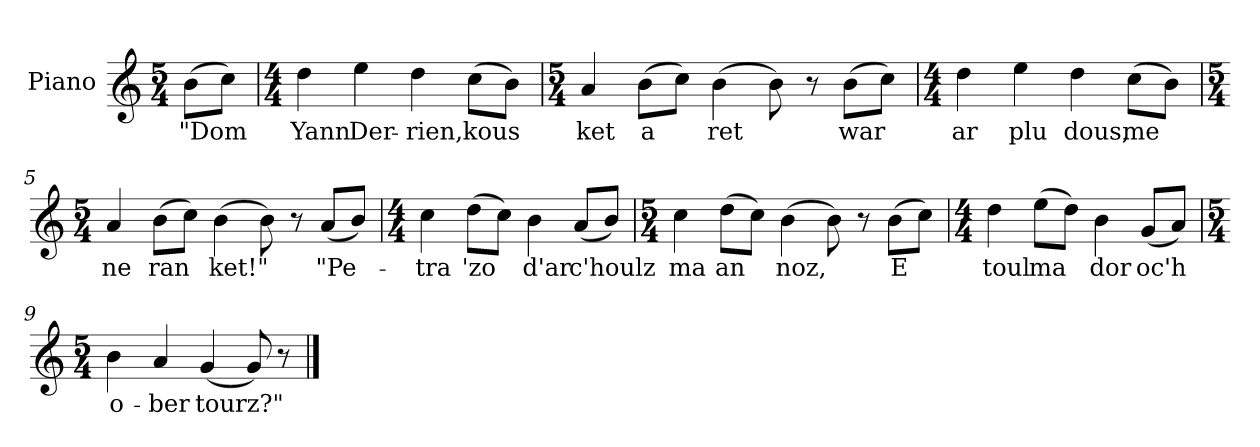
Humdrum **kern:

**kern	**text
*part1	*part1
*staff1	*staff1
*I"Piano	*
*I'Pno.	*
*clefG2	*
*k[]	*
*M5/4	*
=1	=1
(>8b\L	"Dom
8cc\J)	.
=2	=2
*M4/4	*
4dd\	Yann
4ee\	Der-
4dd\	-rien,
(>8cc\L	kous
8b\J)	.
=3	=3
*M5/4	*
4a/	ket
(>8b\L	a
8cc\J)	.
(>4b\	ret
8b\)	.
8r	.
(>8b\L	war
8cc\J)	.
=4	=4
*M4/4	*
4dd\	ar
4ee\	plu
4dd\	dous,
(>8cc\L	me
8b\J)	.
=5	=5
*M5/4	*
4a/	ne
(>8b\L	ran
8cc\J)	.
(>4b\	ket!"
8b\)	.
8r	.
(<8a/L	"Pe-
8b/J)	.
=6	=6
*M4/4	*
4cc\	tra
(>8dd\L	'zo
8cc\J)	.
4b\	d'ar
(<8a/L	c'houlz
8b/J)	.
=7	=7
*M5/4	*
4cc\	ma
(>8dd\L	an
8cc\J)	.
(>4b\	noz,
8b\)	.
8r	.
(>8b\L	E
8cc\J)	.
=8	=8
*M4/4	*
4dd\	toul
(>8ee\L	ma
8dd\J)	.
4b\	dor
(<8g/L	oc'h
8a/J)	.
=9	=9
*M5/4	*
4b\	o-
4a/	-ber
(<4g/	tourz?"
8g/)	.
8r	.
==	==
*-	*-
